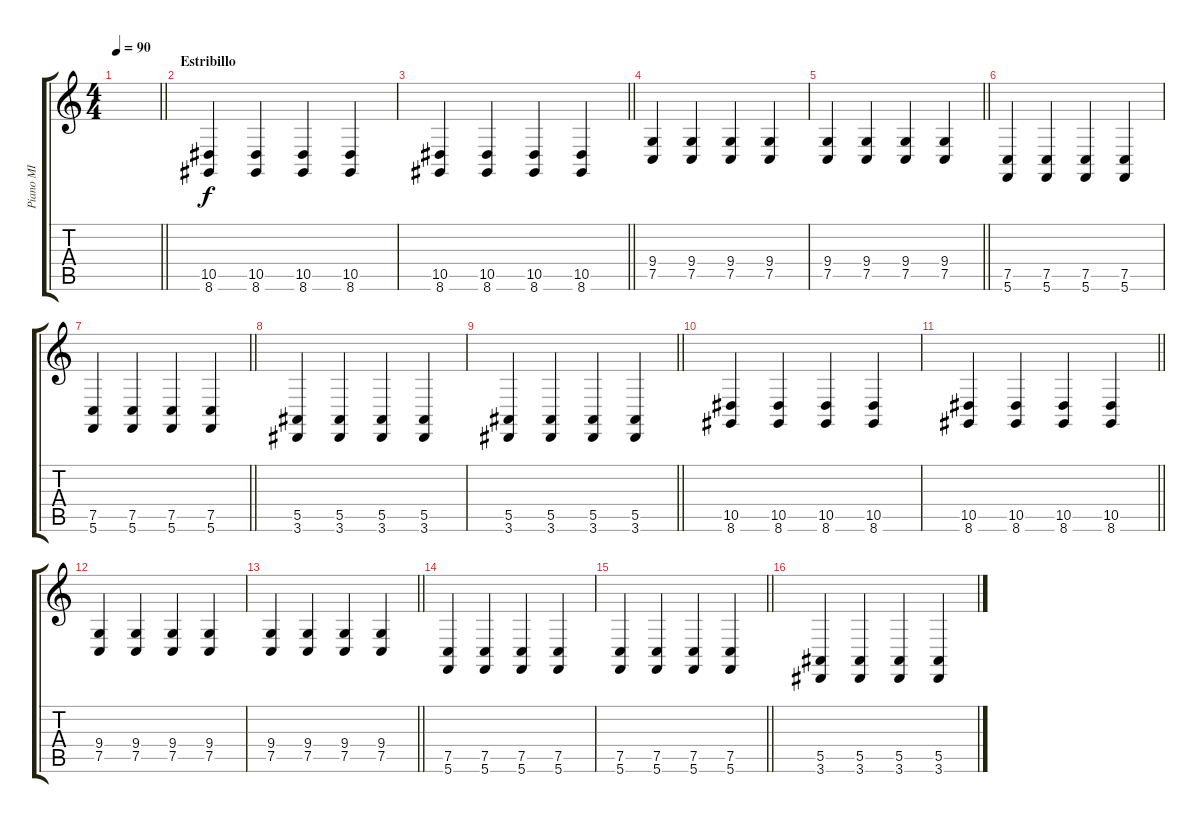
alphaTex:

\track ("Piano MI" "Piano MI") {instrument brightacousticpiano}
\staff {score tabs}
\tuning (C4 G3 Eb3 Bb2 F2 C2) {hide}
\ts (4 4)
\tempo 90
\clef g2
\barLineRight lightlight
\ks c
|
\section ("" "Estribillo")
(10.5 8.6).4 (10.5 8.6).4 (10.5 8.6).4 (10.5 8.6).4 |
\barLineRight lightlight
(10.5 8.6).4 (10.5 8.6).4 (10.5 8.6).4 (10.5 8.6).4 |
(9.4 7.5).4 (9.4 7.5).4 (9.4 7.5).4 (9.4 7.5).4 |
\barLineRight lightlight
(9.4 7.5).4 (9.4 7.5).4 (9.4 7.5).4 (9.4 7.5).4 |
(7.5 5.6).4 (7.5 5.6).4 (7.5 5.6).4 (7.5 5.6).4 |
\barLineRight lightlight
(7.5 5.6).4 (7.5 5.6).4 (7.5 5.6).4 (7.5 5.6).4 |
(5.5 3.6).4 (5.5 3.6).4 (5.5 3.6).4 (5.5 3.6).4 |
\barLineRight lightlight
(5.5 3.6).4 (5.5 3.6).4 (5.5 3.6).4 (5.5 3.6).4 |
(10.5 8.6).4 (10.5 8.6).4 (10.5 8.6).4 (10.5 8.6).4 |
\barLineRight lightlight
(10.5 8.6).4 (10.5 8.6).4 (10.5 8.6).4 (10.5 8.6).4 |
(9.4 7.5).4 (9.4 7.5).4 (9.4 7.5).4 (9.4 7.5).4 |
\barLineRight lightlight
(9.4 7.5).4 (9.4 7.5).4 (9.4 7.5).4 (9.4 7.5).4 |
(7.5 5.6).4 (7.5 5.6).4 (7.5 5.6).4 (7.5 5.6).4 |
\barLineRight lightlight
(7.5 5.6).4 (7.5 5.6).4 (7.5 5.6).4 (7.5 5.6).4 |
(5.5 3.6).4 (5.5 3.6).4 (5.5 3.6).4 (5.5 3.6).4
